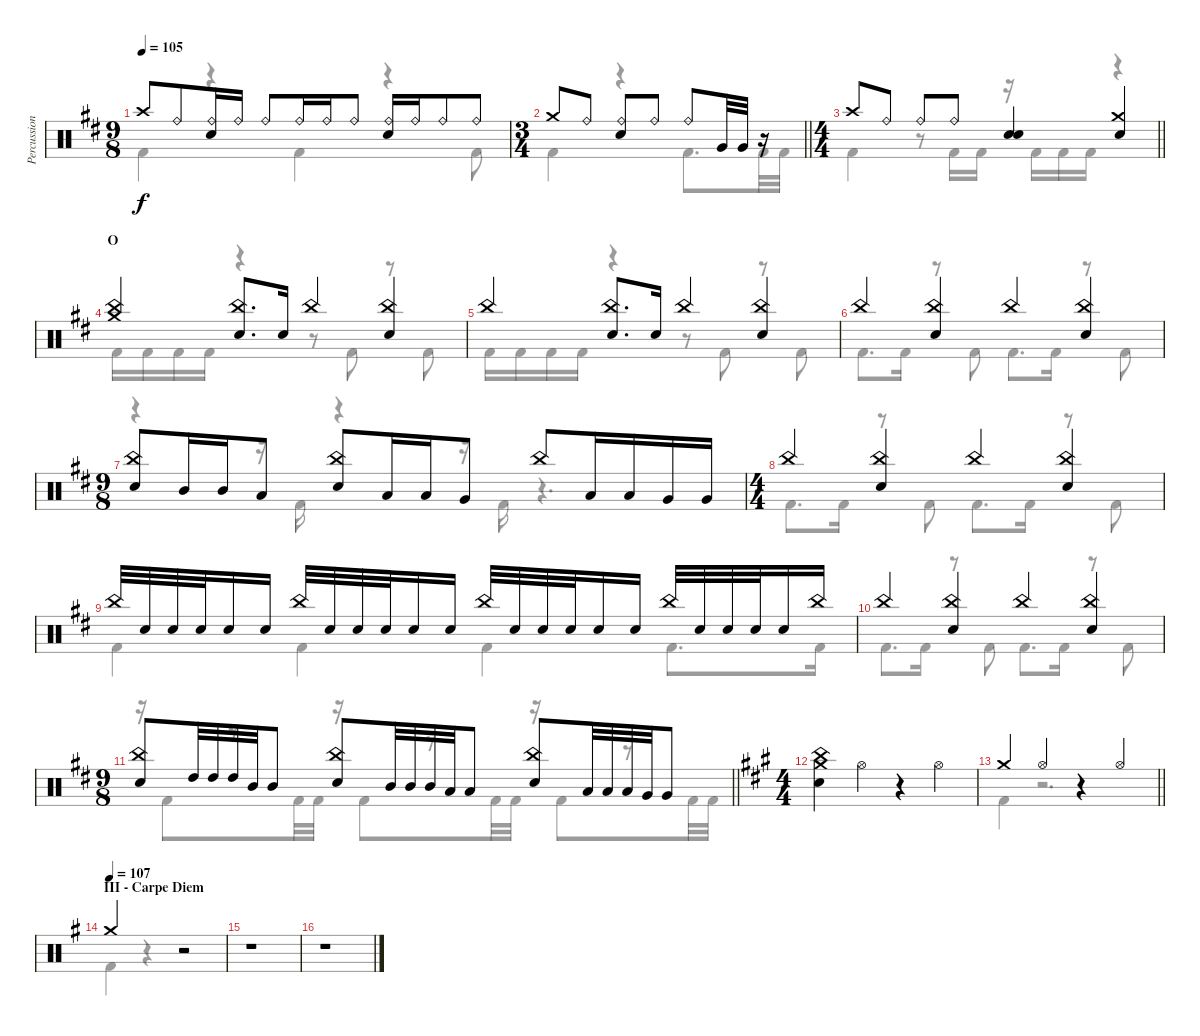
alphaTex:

\track ("Percussion" "Percussion") {instrument percussion}
\staff {score}
\articulation defaults
\voice
\ts (9 8)
\tempo 105
\clef neutral
\ks bminor "Crash high (hit)".8{dy f} "Ride (bell)".8
("Ride (bell)" "Electric Snare (hit)").16 "Ride (bell)".16 "Ride (bell)".8 "Ride (bell)".16 "Ride (bell)".16 "Ride (bell)".8 ("Ride (bell)" "Electric Snare (hit)").16 "Ride (bell)".16 "Ride (bell)".8 "Ride (bell)".8 |
\ts (3 4)
\barLineRight lightlight "Crash medium (hit)".8 "Ride (bell)".8
("Ride (bell)" "Electric Snare (hit)").8 "Ride (bell)".8 "Ride (bell)".8 "Very Low Tom (hit)".32 "Very Low Tom (hit)".32 r.16 |
\ts (4 4)
\barLineRight lightlight "Crash high (hit)".8 "Ride (bell)".8 "Ride (bell)".8 "Ride (bell)".8
("Electric Snare (hit)" "Electric Snare (hit)").4 ("Crash medium (hit)" "Electric Snare (hit)").4 |
\section ("" "O")
("China (hit)" "Crash medium (hit)").4 ("China (hit)" "Electric Snare (hit)").8{d} "Electric Snare (hit)".16 "China (hit)".4 ("China (hit)" "Electric Snare (hit)").4 |
"China (hit)".4 ("China (hit)" "Electric Snare (hit)").8{d} "Electric Snare (hit)".16 "China (hit)".4 ("China (hit)" "Electric Snare (hit)").4 |
"China (hit)".4 ("China (hit)" "Electric Snare (hit)").4 "China (hit)".4 ("China (hit)" "Electric Snare (hit)").4 |
\ts (9 8)
("China (hit)" "Electric Snare (hit)").8 "Mid Tom (hit)".16 "Mid Tom (hit)".16 "Low Tom (hit)".8 ("China (hit)" "Electric Snare (hit)").8 "Low Tom (hit)".16 "Low Tom (hit)".16 "Very Low Tom (hit)".8 "China (hit)".8 "Low Tom (hit)".16 "Low Tom (hit)".16 "Very Low Tom (hit)".16 "Very Low Tom (hit)".16 |
\ts (4 4)
"China (hit)".4 ("China (hit)" "Electric Snare (hit)").4 "China (hit)".4 ("China (hit)" "Electric Snare (hit)").4 |
"China (hit)".32 "Electric Snare (hit)".32 "Electric Snare (hit)".32 "Electric Snare (hit)".32 "Electric Snare (hit)".16 "Electric Snare (hit)".16 "China (hit)".32 "Electric Snare (hit)".32 "Electric Snare (hit)".32 "Electric Snare (hit)".32 "Electric Snare (hit)".16 "Electric Snare (hit)".16 "China (hit)".32 "Electric Snare (hit)".32 "Electric Snare (hit)".32 "Electric Snare (hit)".32 "Electric Snare (hit)".16 "Electric Snare (hit)".16 "China (hit)".32 "Electric Snare (hit)".32 "Electric Snare (hit)".32 "Electric Snare (hit)".32 "Electric Snare (hit)".16 "China (hit)".16 |
"China (hit)".4 ("China (hit)" "Electric Snare (hit)").4 "China (hit)".4 ("China (hit)" "Electric Snare (hit)").4 |
\ts (9 8)
\barLineRight lightlight
("China (hit)" "Electric Snare (hit)").8 "High Tom (hit)".32 "High Tom (hit)".32 "High Tom (hit)".32 "Mid Tom (hit)".32 "Mid Tom (hit)".8 ("China (hit)" "Electric Snare (hit)").8 "Mid Tom (hit)".32 "Mid Tom (hit)".32 "Mid Tom (hit)".32 "Low Tom (hit)".32 "Low Tom (hit)".8 ("China (hit)" "Electric Snare (hit)").8 "Low Tom (hit)".32 "Low Tom (hit)".32 "Low Tom (hit)".32 "Very Low Tom (hit)".32 "Very Low Tom (hit)".8 |
\ts (4 4)
\ks f#minor
("Crash medium (hit)" "China (hit)" "Electric Snare (hit)").4 "Hi-Hat (open)".4 r.4 "Hi-Hat (open)".4 |
\barLineRight lightlight "Crash medium (hit)".4 "Hi-Hat (open)".4
r.4 "Hi-Hat (open)".4 |
\section ("" "III - Carpe Diem")
\tempo 107
\ks eminor "Crash medium (hit)".2
r.2 |
r.1 |
r.1
\voice
\clef neutral
\ottava regular
\simile none
\ks bminor "Kick (hit) 2".4{dy f}
r.4 "Kick (hit) 2".4 r.4 "Kick (hit) 2".8 |
\barLineRight lightlight "Kick (hit) 2".4
r.4 "Kick (hit) 2".8{d} "Kick (hit) 2".32 "Kick (hit) 2".32 |
\barLineRight lightlight "Kick (hit) 2".4
r.8 "Kick (hit) 2".16 "Kick (hit) 2".16 r.16 "Kick (hit) 2".16 "Kick (hit) 2".16 "Kick (hit) 2".16 r.4 |
"Kick (hit) 2".16 "Kick (hit) 2".16 "Kick (hit) 2".16 "Kick (hit) 2".16 r.4 r.8 "Kick (hit) 2".8 r.8 "Kick (hit) 2".8 |
"Kick (hit) 2".16 "Kick (hit) 2".16 "Kick (hit) 2".16 "Kick (hit) 2".16 r.4 r.8 "Kick (hit) 2".8 r.8 "Kick (hit) 2".8 |
"Kick (hit) 2".8{d} "Kick (hit) 2".16 r.8 "Kick (hit) 2".8 "Kick (hit) 2".8{d} "Kick (hit) 2".16 r.8 "Kick (hit) 2".8 |
r.4 r.16 "Kick (hit) 2".16 r.4 r.16 "Kick (hit) 2".16 r.4{d} |
"Kick (hit) 2".8{d} "Kick (hit) 2".16 r.8 "Kick (hit) 2".8 "Kick (hit) 2".8{d} "Kick (hit) 2".16 r.8 "Kick (hit) 2".8 |
"Kick (hit) 2".4 "Kick (hit) 2".4 "Kick (hit) 2".4 "Kick (hit) 2".8{d} "Kick (hit) 2".16 |
"Kick (hit) 2".8{d} "Kick (hit) 2".16 r.8 "Kick (hit) 2".8 "Kick (hit) 2".8{d} "Kick (hit) 2".16 r.8 "Kick (hit) 2".8 |
\barLineRight lightlight
r.16 "Kick (hit) 2".8 r.8 "Kick (hit) 2".32 "Kick (hit) 2".32 r.16 "Kick (hit) 2".8 r.8 "Kick (hit) 2".32 "Kick (hit) 2".32 r.16 "Kick (hit) 2".8 r.8 "Kick (hit) 2".32 "Kick (hit) 2".32 |
\ks f#minor
|
\barLineRight lightlight "Kick (hit) 2".4
r.2{d} |
\ks eminor "Kick (hit) 2".4
r.4 r.2 |
|
